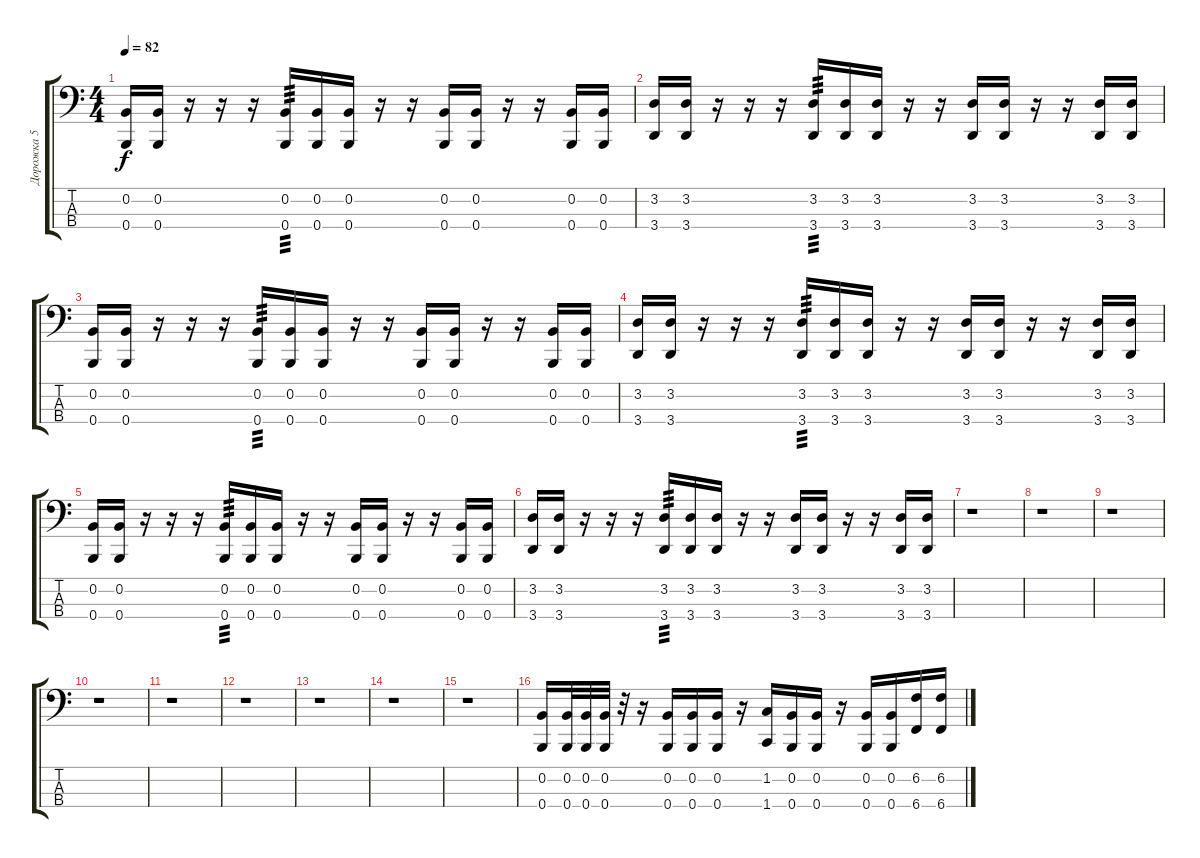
\track ("Дорожка 5" "Дорожка 5") {instrument slapbass1}
\staff {score tabs}
\tuning (E2 B1 Gb1 B0) {hide}
\ts (4 4)
\tempo 82
\clef f4
\ks c
(0.2 0.4).16{dy f} (0.2 0.4).16 r.16 r.16 r.16 (0.2 0.4).16{tp 3} (0.2 0.4).16 (0.2 0.4).16 r.16 r.16 (0.2 0.4).16 (0.2 0.4).16 r.16 r.16 (0.2 0.4).16 (0.2 0.4).16 |
(3.2 3.4).16 (3.2 3.4).16 r.16 r.16 r.16 (3.2 3.4).16{tp 3} (3.2 3.4).16 (3.2 3.4).16 r.16 r.16 (3.2 3.4).16 (3.2 3.4).16 r.16 r.16 (3.2 3.4).16 (3.2 3.4).16 |
(0.2 0.4).16 (0.2 0.4).16 r.16 r.16 r.16 (0.2 0.4).16{tp 3} (0.2 0.4).16 (0.2 0.4).16 r.16 r.16 (0.2 0.4).16 (0.2 0.4).16 r.16 r.16 (0.2 0.4).16 (0.2 0.4).16 |
(3.2 3.4).16 (3.2 3.4).16 r.16 r.16 r.16 (3.2 3.4).16{tp 3} (3.2 3.4).16 (3.2 3.4).16 r.16 r.16 (3.2 3.4).16 (3.2 3.4).16 r.16 r.16 (3.2 3.4).16 (3.2 3.4).16 |
(0.2 0.4).16 (0.2 0.4).16 r.16 r.16 r.16 (0.2 0.4).16{tp 3} (0.2 0.4).16 (0.2 0.4).16 r.16 r.16 (0.2 0.4).16 (0.2 0.4).16 r.16 r.16 (0.2 0.4).16 (0.2 0.4).16 |
(3.2 3.4).16 (3.2 3.4).16 r.16 r.16 r.16 (3.2 3.4).16{tp 3} (3.2 3.4).16 (3.2 3.4).16 r.16 r.16 (3.2 3.4).16 (3.2 3.4).16 r.16 r.16 (3.2 3.4).16 (3.2 3.4).16 |
r.1 |
r.1 |
r.1 |
r.1 |
r.1 |
r.1 |
r.1 |
r.1 |
r.1 |
(0.2 0.4).16 (0.2 0.4).32 (0.2 0.4).32 (0.2 0.4).32 r.32 r.16 (0.2 0.4).16 (0.2 0.4).16 (0.2 0.4).16 r.16 (1.2 1.4).16 (0.2 0.4).16 (0.2 0.4).16 r.16 (0.2 0.4).16 (0.2 0.4).16 (6.2 6.4).16 (6.2 6.4).16
